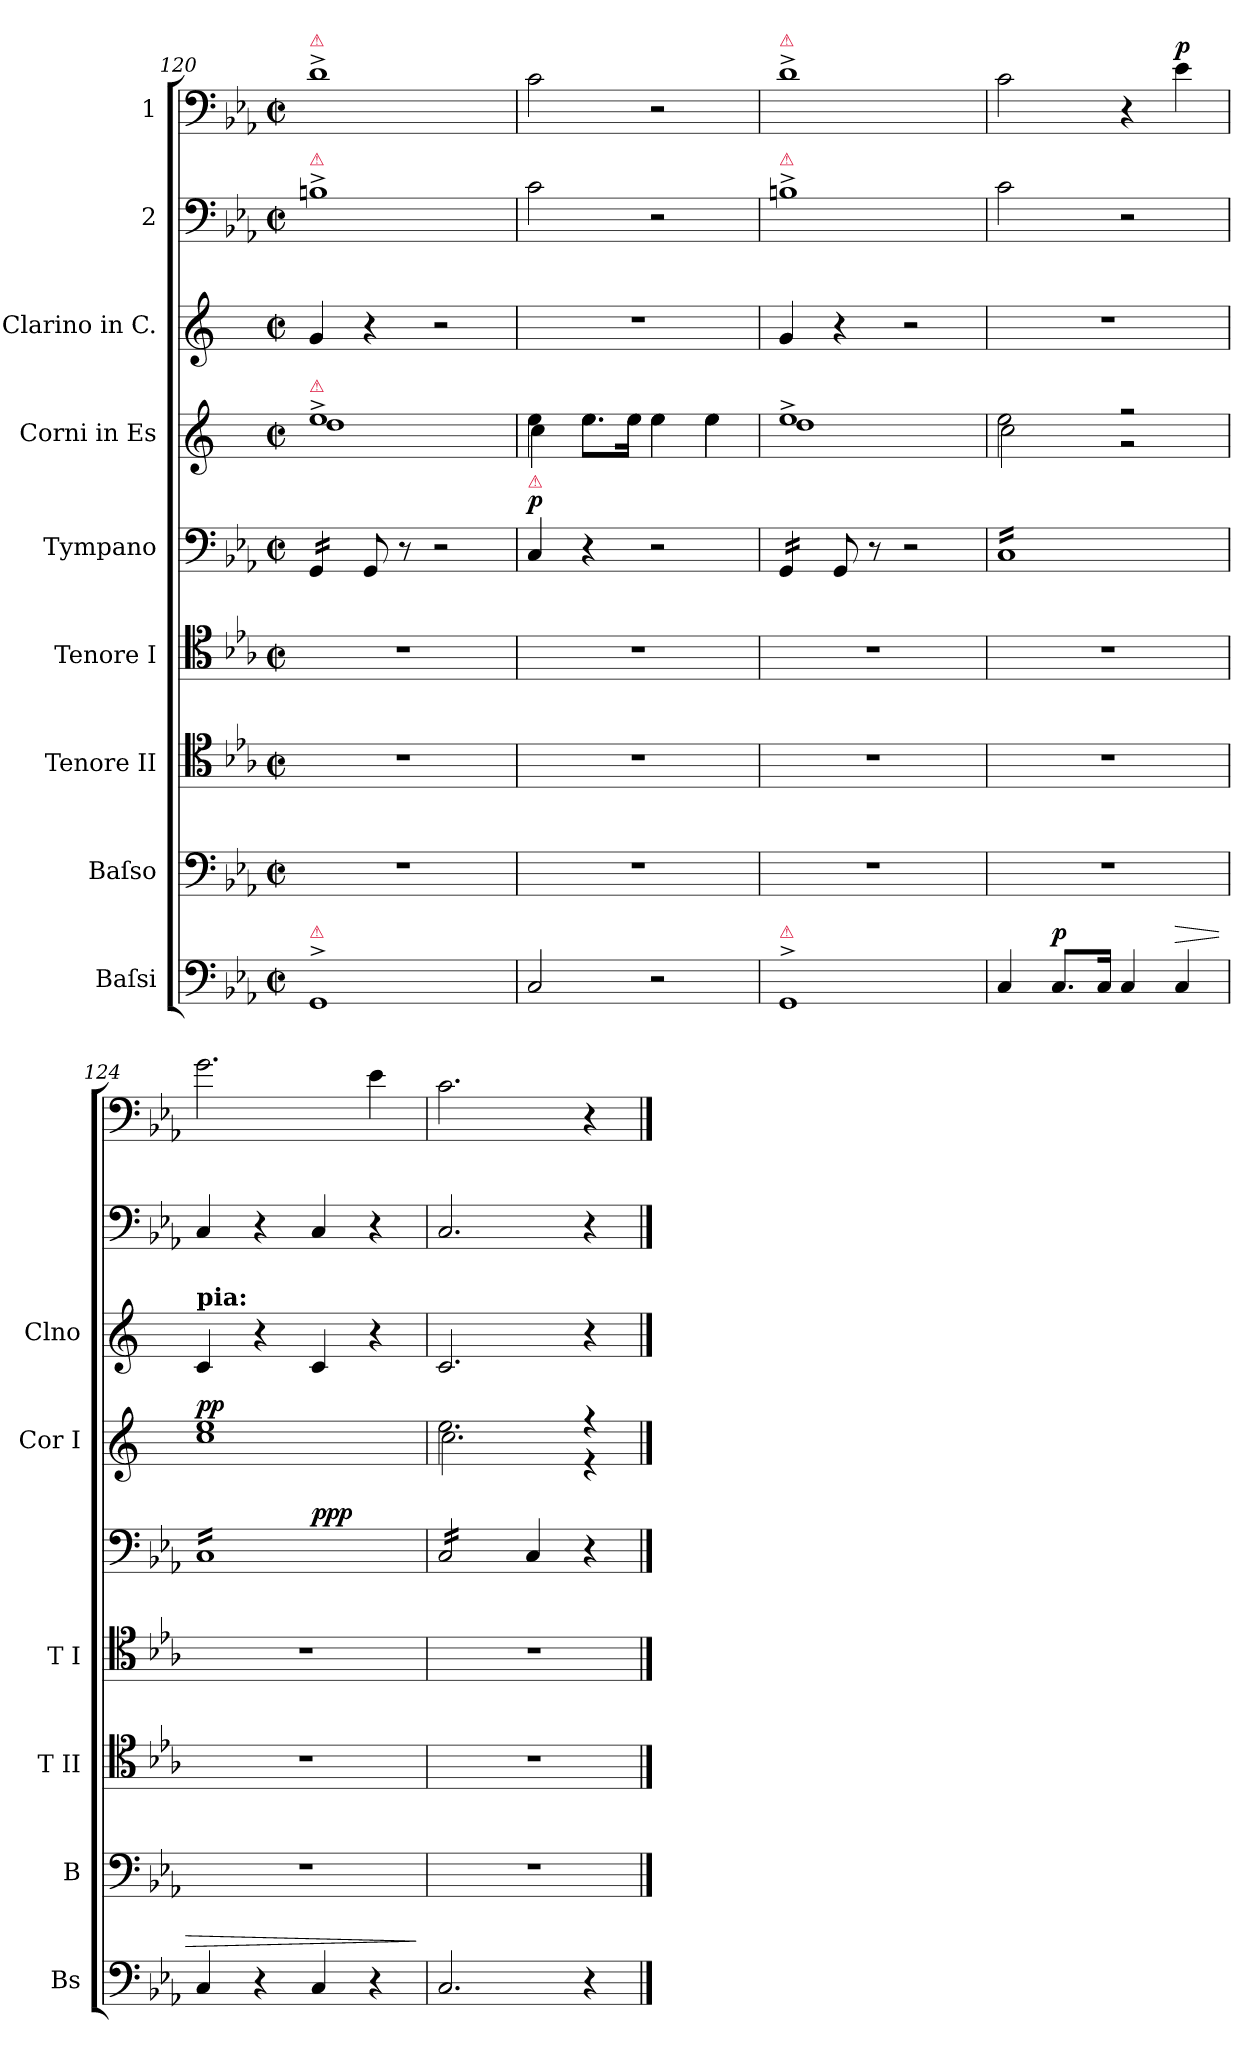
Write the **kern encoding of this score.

**kern	**dynam	**kern	**kern	**kern	**kern	**dynam	**kern	**dynam	**kern	**kern	**kern	**dynam
*part9	*part9	*part8	*part7	*part6	*part5	*part5	*part4	*part4	*part3	*part2	*part1	*part1
*staff9	*staff9	*staff8	*staff7	*staff6	*staff5	*staff5	*staff4	*staff4	*staff3	*staff2	*staff1	*staff1
*I"Baſsi	*	*I"Baſso	*I"Tenore II	*I"Tenore I	*I"Tympano	*	*I"Corni in Es	*	*I"Clarino in C.	*I"2	*I"1	*
*I'Bs	*	*I'B	*I'T II	*I'T I	*	*	*I'Cor I	*	*I'Clno	*	*	*
*clefF4	*	*clefF4	*clefC4	*clefC4	*clefF4	*	*clefG2	*	*clefG2	*clefF4	*clefF4	*
*	*	*	*	*	*	*	*ITrd5c9	*	*	*	*	*
*k[b-e-a-]	*	*k[b-e-a-]	*k[b-e-a-]	*k[b-e-a-]	*k[b-e-a-]	*	*k[b-e-a-]	*	*k[]	*k[b-e-a-]	*k[b-e-a-]	*
*E-:	*	*E-:	*E-:	*E-:	*E-:	*	*	*	*	*E-:	*E-:	*
*M2/2	*	*M2/2	*M2/2	*M2/2	*M2/2	*	*M2/2	*	*M2/2	*M2/2	*M2/2	*
*met(c|)	*	*met(c|)	*met(c|)	*met(c|)	*met(c|)	*	*met(c|)	*	*met(c|)	*met(c|)	*met(c|)	*
=120	=120	=120	=120	=120	=120	=120	=120	=120	=120	=120	=120	=120
*	*	*	*	*	*	*	*^	*	*	*	*	*
!	!	!	!	!	!	!	!	!	!	!	!	!LO:TX:a:color=crimson:t=⚠	!
!	!	!	!	!	!	!	!	!	!	!	!LO:TX:a:color=crimson:t=⚠	!	!
!	!	!	!	!	!	!	!LO:TX:a:color=crimson:t=⚠	!	!	!	!	!	!
!LO:TX:a:color=crimson:t=⚠	!	!	!	!	!	!	!	!	!	!	!	!	!
*	*	*	*	*	*tremolo	*	*	*	*	*	*	*	*
1GG^\	.	1r	1r	1r	16GG/LL	.	1g^/	1f/	.	4g/	1Bn^\	1d^\	.
.	.	.	.	.	16GG/	.	.	.	.	.	.	.	.
.	.	.	.	.	16GG/	.	.	.	.	.	.	.	.
.	.	.	.	.	16GG/JJ	.	.	.	.	.	.	.	.
*	*	*	*	*	*Xtremolo	*	*	*	*	*	*	*	*
.	.	.	.	.	8GG/	.	.	.	.	4r	.	.	.
.	.	.	.	.	8r	.	.	.	.	.	.	.	.
.	.	.	.	.	2r	.	.	.	.	2r	.	.	.
=121	=121	=121	=121	=121	=121	=121	=121	=121	=121	=121	=121	=121	=121
!	!	!	!	!	!LO:TX:a:color=crimson:t=⚠	!	!	!	!	!	!	!	!
!	!	!	!	!	!	!LO:DY:a	!	!	!	!	!	!	!
2C/	.	1r	1r	1r	4C/	p	4g\	4e-\	.	1r	2c\	2c\	.
.	.	.	.	.	4r	.	8.g\L	8.g\L	.	.	.	.	.
.	.	.	.	.	.	.	16g\Jk	16g\Jk	.	.	.	.	.
2r	.	.	.	.	2r	.	4g\	4g\	.	.	2r	2r	.
.	.	.	.	.	.	.	4g\	4g\	.	.	.	.	.
=122	=122	=122	=122	=122	=122	=122	=122	=122	=122	=122	=122	=122	=122
!	!	!	!	!	!	!	!	!	!	!	!	!LO:TX:a:color=crimson:t=⚠	!
!	!	!	!	!	!	!	!	!	!	!	!LO:TX:a:color=crimson:t=⚠	!	!
!LO:TX:a:color=crimson:t=⚠	!	!	!	!	!	!	!	!	!	!	!	!	!
*	*	*	*	*	*tremolo	*	*	*	*	*	*	*	*
1GG^\	.	1r	1r	1r	16GG/LL	.	1g^/	1f/	.	4g/	1Bn^\	1d^\	.
.	.	.	.	.	16GG/	.	.	.	.	.	.	.	.
.	.	.	.	.	16GG/	.	.	.	.	.	.	.	.
.	.	.	.	.	16GG/JJ	.	.	.	.	.	.	.	.
*	*	*	*	*	*Xtremolo	*	*	*	*	*	*	*	*
.	.	.	.	.	8GG/	.	.	.	.	4r	.	.	.
.	.	.	.	.	8r	.	.	.	.	.	.	.	.
.	.	.	.	.	2r	.	.	.	.	2r	.	.	.
=123	=123	=123	=123	=123	=123	=123	=123	=123	=123	=123	=123	=123	=123
*	*	*	*	*	*tremolo	*	*	*	*	*	*	*	*
4C/	.	1r	1r	1r	16C/LL	.	2g\	2e-\	.	1r	2c\	2c\	.
.	.	.	.	.	16C/	.	.	.	.	.	.	.	.
.	.	.	.	.	16C/	.	.	.	.	.	.	.	.
.	.	.	.	.	16C/	.	.	.	.	.	.	.	.
!	!LO:DY:a	!	!	!	!	!	!	!	!	!	!	!	!
8.C/L	p	.	.	.	16C/	.	.	.	.	.	.	.	.
.	.	.	.	.	16C/	.	.	.	.	.	.	.	.
.	.	.	.	.	16C/	.	.	.	.	.	.	.	.
16C/Jk	.	.	.	.	16C/	.	.	.	.	.	.	.	.
4C/	.	.	.	.	16C/	.	2r	2r	.	.	2r	4r	.
.	.	.	.	.	16C/	.	.	.	.	.	.	.	.
.	.	.	.	.	16C/	.	.	.	.	.	.	.	.
.	.	.	.	.	16C/	.	.	.	.	.	.	.	.
!	!LO:HP:a	!	!	!	!	!	!	!	!	!	!	!	!LO:DY:a
4C/	>	.	.	.	16C/	.	.	.	.	.	.	4e-\	p
.	.	.	.	.	16C/	.	.	.	.	.	.	.	.
.	.	.	.	.	16C/	.	.	.	.	.	.	.	.
.	.	.	.	.	16C/JJ	.	.	.	.	.	.	.	.
=124	=124	=124	=124	=124	=124	=124	=124	=124	=124	=124	=124	=124	=124
!	!	!	!	!	!	!	!	!	!	!LO:TX:a:B:t=pia&colon;	!	!	!
!	!	!	!	!	!	!	!	!	!LO:DY:a	!	!	!	!
*	*	*	*	*	*^	*	*	*	*	*	*	*	*
4C/	.	1r	1r	1r	16C/LL	2ryy	.	1g/	1e-/	pp	4c/	4C/	2.g\	.
.	.	.	.	.	16C/	.	.	.	.	.	.	.	.	.
.	.	.	.	.	16C/	.	.	.	.	.	.	.	.	.
.	.	.	.	.	16C/	.	.	.	.	.	.	.	.	.
4r	.	.	.	.	16C/	.	.	.	.	.	4r	4r	.	.
.	.	.	.	.	16C/	.	.	.	.	.	.	.	.	.
.	.	.	.	.	16C/	.	.	.	.	.	.	.	.	.
.	.	.	.	.	16C/	.	.	.	.	.	.	.	.	.
!	!	!	!	!	!	!	!LO:DY:a	!	!	!	!	!	!	!
4C/	.	.	.	.	16C/	2ryy	ppp	.	.	.	4c/	4C/	.	.
.	.	.	.	.	16C/	.	.	.	.	.	.	.	.	.
.	.	.	.	.	16C/	.	.	.	.	.	.	.	.	.
.	.	.	.	.	16C/	.	.	.	.	.	.	.	.	.
4r	.	.	.	.	16C/	.	.	.	.	.	4r	4r	4e-\	.
.	.	.	.	.	16C/	.	.	.	.	.	.	.	.	.
.	.	.	.	.	16C/	.	.	.	.	.	.	.	.	.
.	.	.	.	.	16C/JJ	.	.	.	.	.	.	.	.	.
*	*	*	*	*	*	*	*	*v	*v	*	*	*	*	*
.	]	.	.	.	.	.	.	.	.	.	.	.	.
*	*	*	*	*	*v	*v	*	*	*	*	*	*	*
=125	=125	=125	=125	=125	=125	=125	=125	=125	=125	=125	=125	=125
*	*	*	*	*	*	*	*^	*	*	*	*	*
2.C/	.	1r	1r	1r	(<16C/LL	.	2.g\	2.e-\	.	2.c/	2.C/	2.c\	.
.	.	.	.	.	(<16C/	.	.	.	.	.	.	.	.
.	.	.	.	.	(<16C/	.	.	.	.	.	.	.	.
.	.	.	.	.	(<16C/	.	.	.	.	.	.	.	.
.	.	.	.	.	(<16C/	.	.	.	.	.	.	.	.
.	.	.	.	.	(<16C/	.	.	.	.	.	.	.	.
.	.	.	.	.	(<16C/	.	.	.	.	.	.	.	.
.	.	.	.	.	16C/JJ	.	.	.	.	.	.	.	.
*	*	*	*	*	*Xtremolo	*	*	*	*	*	*	*	*
.	.	.	.	.	4C/)	.	.	.	.	.	.	.	.
4r	.	.	.	.	4r	.	4r	4r	.	4r	4r	4r	.
*	*	*	*	*	*	*	*v	*v	*	*	*	*	*
==	==	==	==	==	==	==	==	==	==	==	==	==
*-	*-	*-	*-	*-	*-	*-	*-	*-	*-	*-	*-	*-
